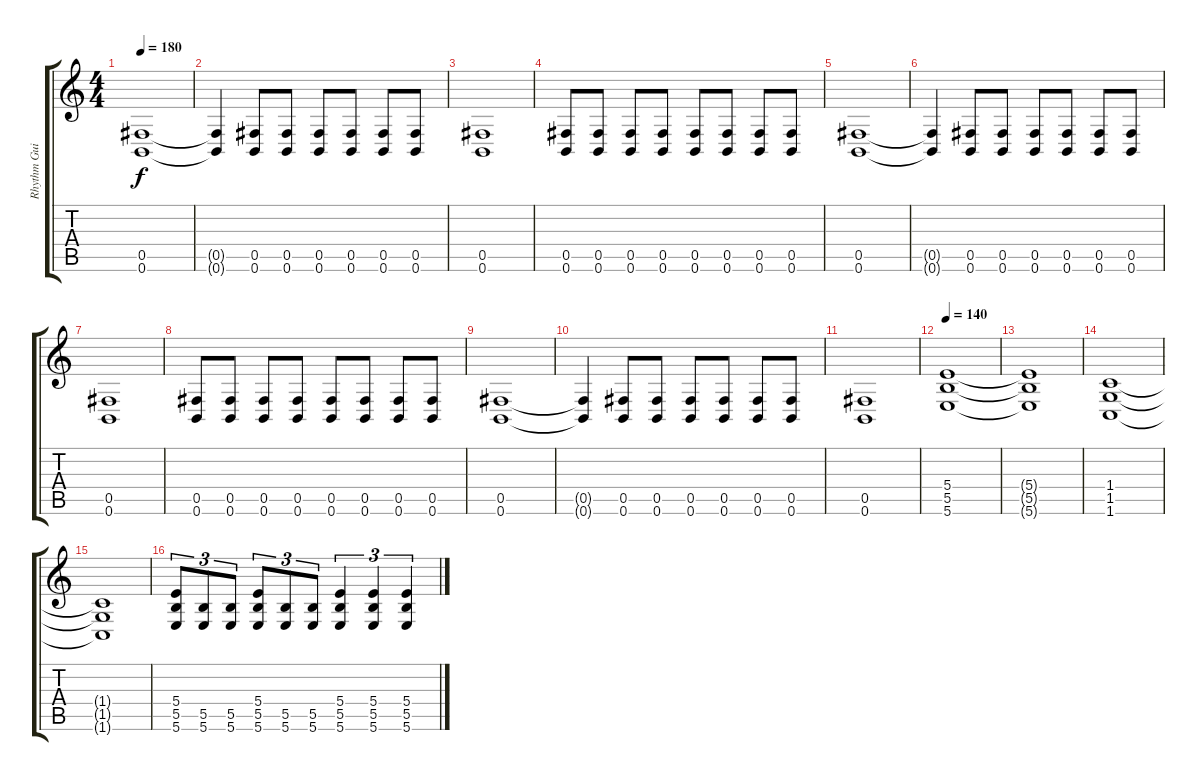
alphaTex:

\track ("Rhythm Guitar" "Rhythm Gui") {instrument distortionguitar}
\staff {score tabs}
\tuning (Db4 Ab3 E3 B2 Gb2 B1) {hide}
\ts (4 4)
\tempo 180
\clef g2
\ks c
(0.5 0.6).1{dy f} |
(0.5{t} 0.6{t}).4 (0.5 0.6).8 (0.5 0.6).8 (0.5 0.6).8 (0.5 0.6).8 (0.5 0.6).8 (0.5 0.6).8 |
(0.5 0.6).1 |
(0.5 0.6).8 (0.5 0.6).8 (0.5 0.6).8 (0.5 0.6).8 (0.5 0.6).8 (0.5 0.6).8 (0.5 0.6).8 (0.5 0.6).8 |
(0.5 0.6).1 |
(0.5{t} 0.6{t}).4 (0.5 0.6).8 (0.5 0.6).8 (0.5 0.6).8 (0.5 0.6).8 (0.5 0.6).8 (0.5 0.6).8 |
(0.5 0.6).1 |
(0.5 0.6).8 (0.5 0.6).8 (0.5 0.6).8 (0.5 0.6).8 (0.5 0.6).8 (0.5 0.6).8 (0.5 0.6).8 (0.5 0.6).8 |
(0.5 0.6).1 |
(0.5{t} 0.6{t}).4 (0.5 0.6).8 (0.5 0.6).8 (0.5 0.6).8 (0.5 0.6).8 (0.5 0.6).8 (0.5 0.6).8 |
(0.5 0.6).1 |
\tempo 140
(5.4 5.5 5.6).1 |
(5.4{t} 5.5{t} 5.6{t}).1 |
(1.4 1.5 1.6).1 |
(1.4{t} 1.5{t} 1.6{t}).1 |
(5.4 5.5 5.6).8{tu (3 2)} (5.5 5.6).8{tu (3 2)} (5.5 5.6).8{tu (3 2)} (5.4 5.5 5.6).8{tu (3 2)} (5.5 5.6).8{tu (3 2)} (5.5 5.6).8{tu (3 2)} (5.4 5.5 5.6).4{tu (3 2)} (5.4 5.5 5.6).4{tu (3 2)} (5.4 5.5 5.6).4{tu (3 2)}
